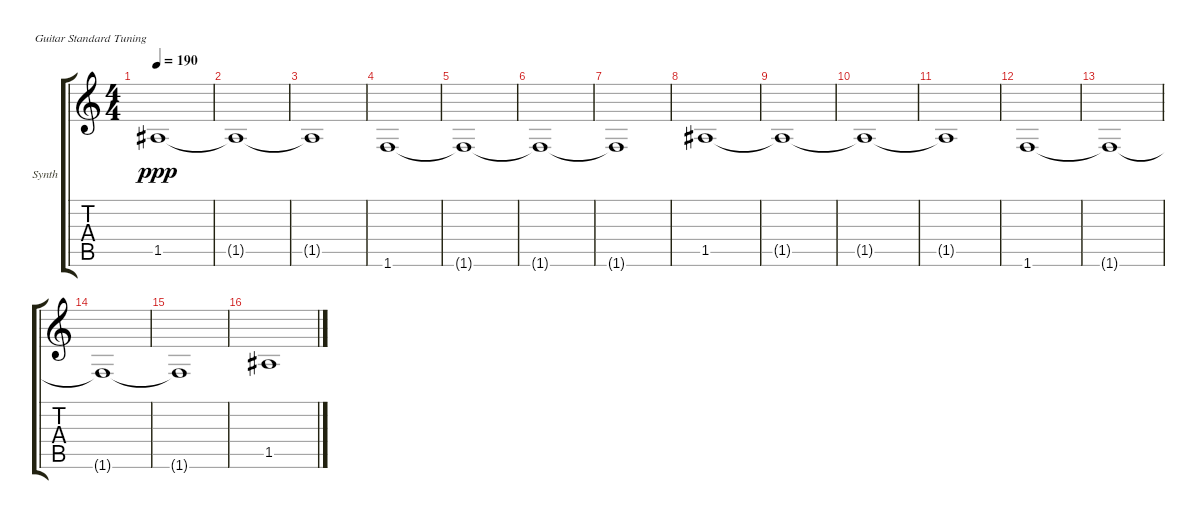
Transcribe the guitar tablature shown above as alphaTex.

\defaultSystemsLayout 4
\bracketExtendMode groupsimilarinstruments
\firstSystemTrackNameOrientation horizontal
\otherSystemsTrackNameOrientation horizontal
\track ("Synth" "Synth") {instrument acousticguitarsteel}
\staff {score tabs}
\tuning (E4 B3 G3 D3 A2 E2)
\ts (4 4)
\tempo 190
\clef g2
\ks c
1.5{t}.1{dy ppp} |
1.5{t}.1 |
1.5{t}.1 |
1.6.1 |
1.6{t}.1 |
1.6{t}.1 |
1.6{t}.1 |
1.5.1 |
1.5{t}.1 |
1.5{t}.1 |
1.5{t}.1 |
1.6.1 |
1.6{t}.1 |
1.6{t}.1 |
1.6{t}.1 |
1.5.1
